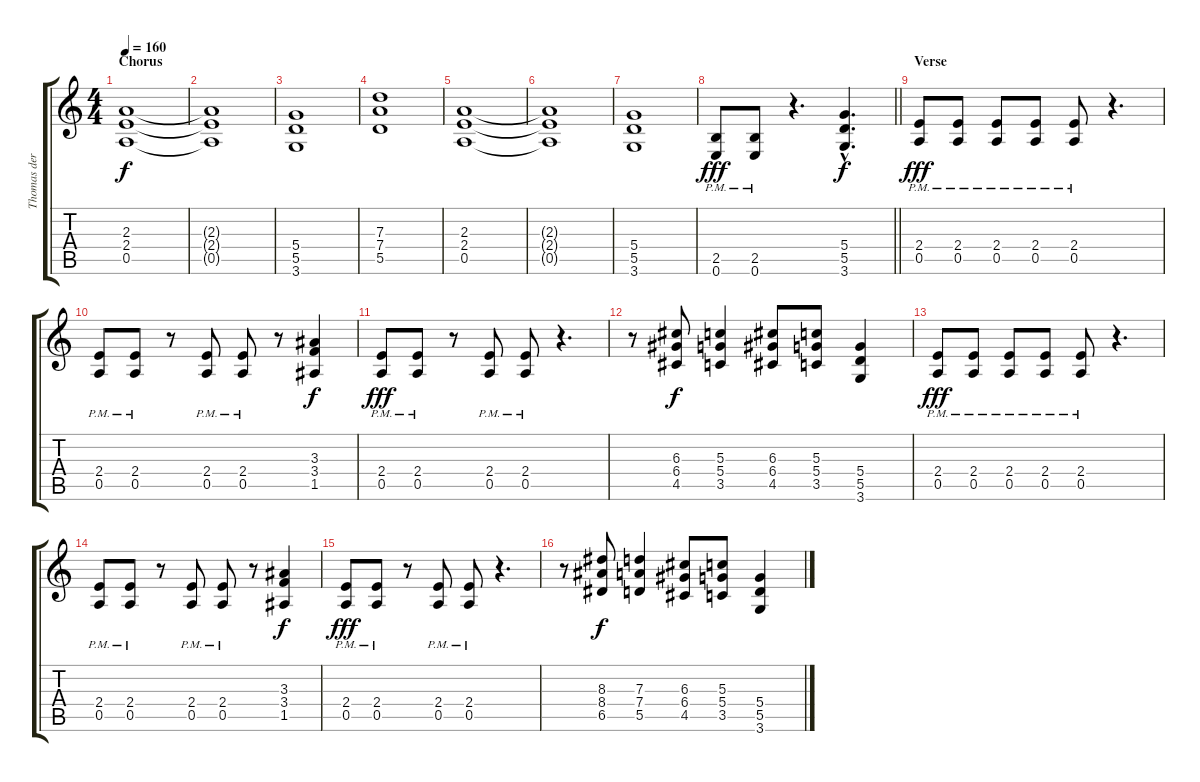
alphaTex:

\track ("Thomas der Münzer" "Thomas der") {instrument distortionguitar}
\staff {score tabs}
\tuning (E4 B3 G3 D3 A2 E2) {hide}
\ts (4 4)
\section ("" "Chorus")
\tempo 160
\clef g2
\ks c
(2.3 2.4 0.5).1{dy f} |
(2.3{t} 2.4{t} 0.5{t}).1 |
(5.4 5.5 3.6).1 |
(7.3 7.4 5.5).1 |
(2.3 2.4 0.5).1 |
(2.3{t} 2.4{t} 0.5{t}).1 |
(5.4 5.5 3.6).1 |
\barLineRight lightlight
(2.5{pm} 0.6{pm}).8{dy fff} (2.5{pm} 0.6{pm}).8 r.4{d} (5.4{hac} 5.5{hac} 3.6{hac}).4{d dy f} |
\section ("" "Verse")
(2.4{pm} 0.5{pm}).8{dy fff} (2.4{pm} 0.5{pm}).8 (2.4{pm} 0.5{pm}).8 (2.4{pm} 0.5{pm}).8 (2.4{pm} 0.5{pm}).8 r.4{d} |
(2.4{pm} 0.5{pm}).8 (2.4{pm} 0.5{pm}).8 r.8 (2.4{pm} 0.5{pm}).8 (2.4{pm} 0.5{pm}).8 r.8 (3.3 3.4 1.5).4{dy f} |
(2.4{pm} 0.5{pm}).8{dy fff} (2.4{pm} 0.5{pm}).8 r.8 (2.4{pm} 0.5{pm}).8 (2.4{pm} 0.5{pm}).8 r.4{d} |
r.8 (6.3 6.4 4.5).8{dy f} (5.3 5.4 3.5).4 (6.3 6.4 4.5).8 (5.3 5.4 3.5).8 (5.4 5.5 3.6).4 |
(2.4{pm} 0.5{pm}).8{dy fff} (2.4{pm} 0.5{pm}).8 (2.4{pm} 0.5{pm}).8 (2.4{pm} 0.5{pm}).8 (2.4{pm} 0.5{pm}).8 r.4{d} |
(2.4{pm} 0.5{pm}).8 (2.4{pm} 0.5{pm}).8 r.8 (2.4{pm} 0.5{pm}).8 (2.4{pm} 0.5{pm}).8 r.8 (3.3 3.4 1.5).4{dy f} |
(2.4{pm} 0.5{pm}).8{dy fff} (2.4{pm} 0.5{pm}).8 r.8 (2.4{pm} 0.5{pm}).8 (2.4{pm} 0.5{pm}).8 r.4{d} |
r.8 (8.3 8.4 6.5).8{dy f} (7.3 7.4 5.5).4 (6.3 6.4 4.5).8 (5.3 5.4 3.5).8 (5.4 5.5 3.6).4
